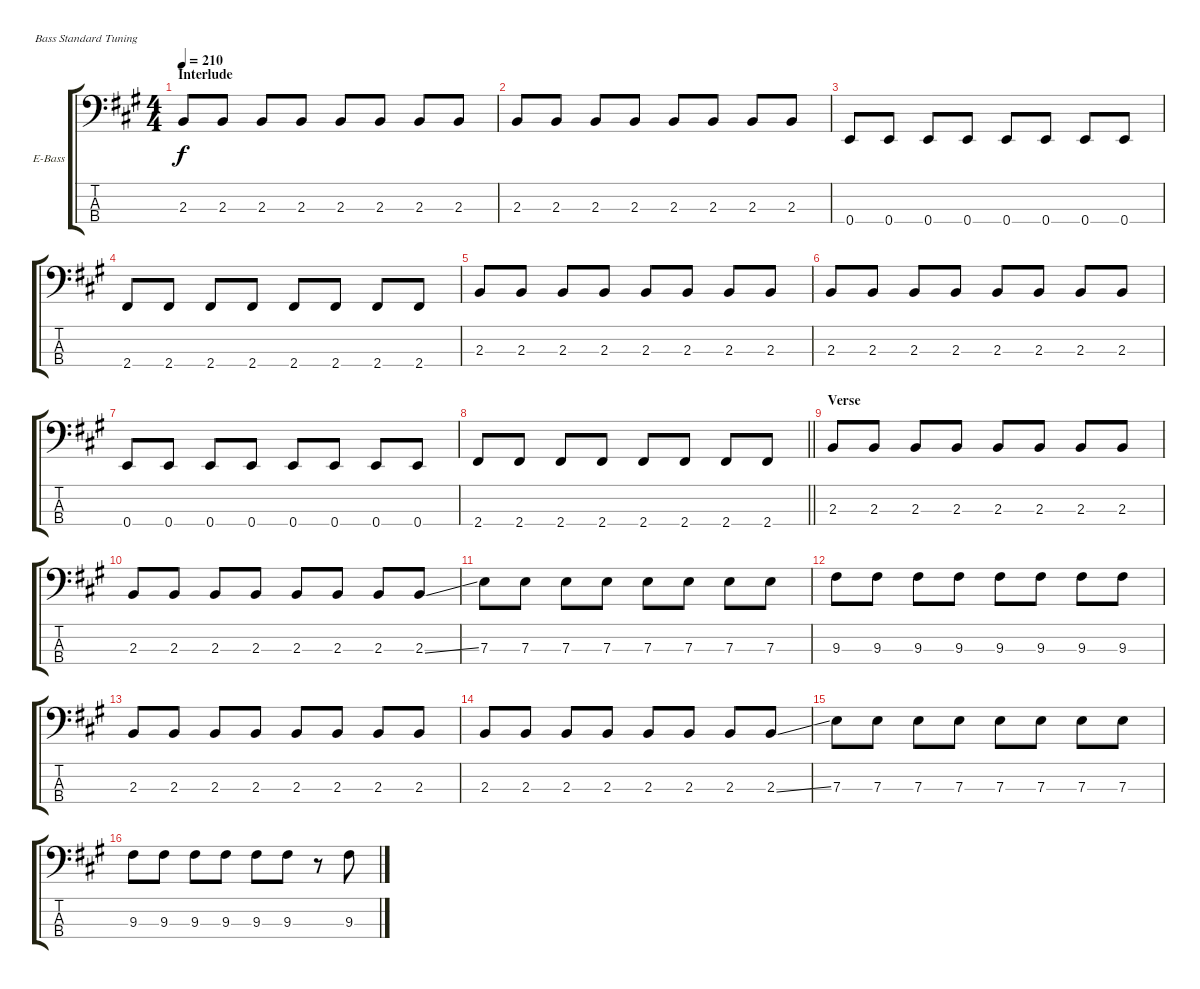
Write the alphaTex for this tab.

\defaultSystemsLayout 4
\bracketExtendMode groupsimilarinstruments
\firstSystemTrackNameOrientation horizontal
\otherSystemsTrackNameOrientation horizontal
\track ("Bass" "E-Bass") {instrument electricbassfinger}
\staff {score tabs}
\tuning (G2 D2 A1 E1)
\ts (4 4)
\section ("" "Interlude")
\tempo 210
\clef f4
\ks a
2.3.8{dy f} 2.3.8 2.3.8 2.3.8 2.3.8 2.3.8 2.3.8 2.3.8 |
2.3.8 2.3.8 2.3.8 2.3.8 2.3.8 2.3.8 2.3.8 2.3.8 |
0.4.8 0.4.8 0.4.8 0.4.8 0.4.8 0.4.8 0.4.8 0.4.8 |
2.4.8 2.4.8 2.4.8 2.4.8 2.4.8 2.4.8 2.4.8 2.4.8 |
2.3.8 2.3.8 2.3.8 2.3.8 2.3.8 2.3.8 2.3.8 2.3.8 |
2.3.8 2.3.8 2.3.8 2.3.8 2.3.8 2.3.8 2.3.8 2.3.8 |
0.4.8 0.4.8 0.4.8 0.4.8 0.4.8 0.4.8 0.4.8 0.4.8 |
\barLineRight lightlight
2.4.8 2.4.8 2.4.8 2.4.8 2.4.8 2.4.8 2.4.8 2.4.8 |
\section ("" "Verse")
2.3.8 2.3.8 2.3.8 2.3.8 2.3.8 2.3.8 2.3.8 2.3.8 |
2.3.8 2.3.8 2.3.8 2.3.8 2.3.8 2.3.8 2.3.8 2.3{ss}.8 |
7.3.8 7.3.8 7.3.8 7.3.8 7.3.8 7.3.8 7.3.8 7.3.8 |
9.3.8 9.3.8 9.3.8 9.3.8 9.3.8 9.3.8 9.3.8 9.3.8 |
2.3.8 2.3.8 2.3.8 2.3.8 2.3.8 2.3.8 2.3.8 2.3.8 |
2.3.8 2.3.8 2.3.8 2.3.8 2.3.8 2.3.8 2.3.8 2.3{ss}.8 |
7.3.8 7.3.8 7.3.8 7.3.8 7.3.8 7.3.8 7.3.8 7.3.8 |
9.3.8 9.3.8 9.3.8 9.3.8 9.3.8 9.3.8 r.8 9.3.8
